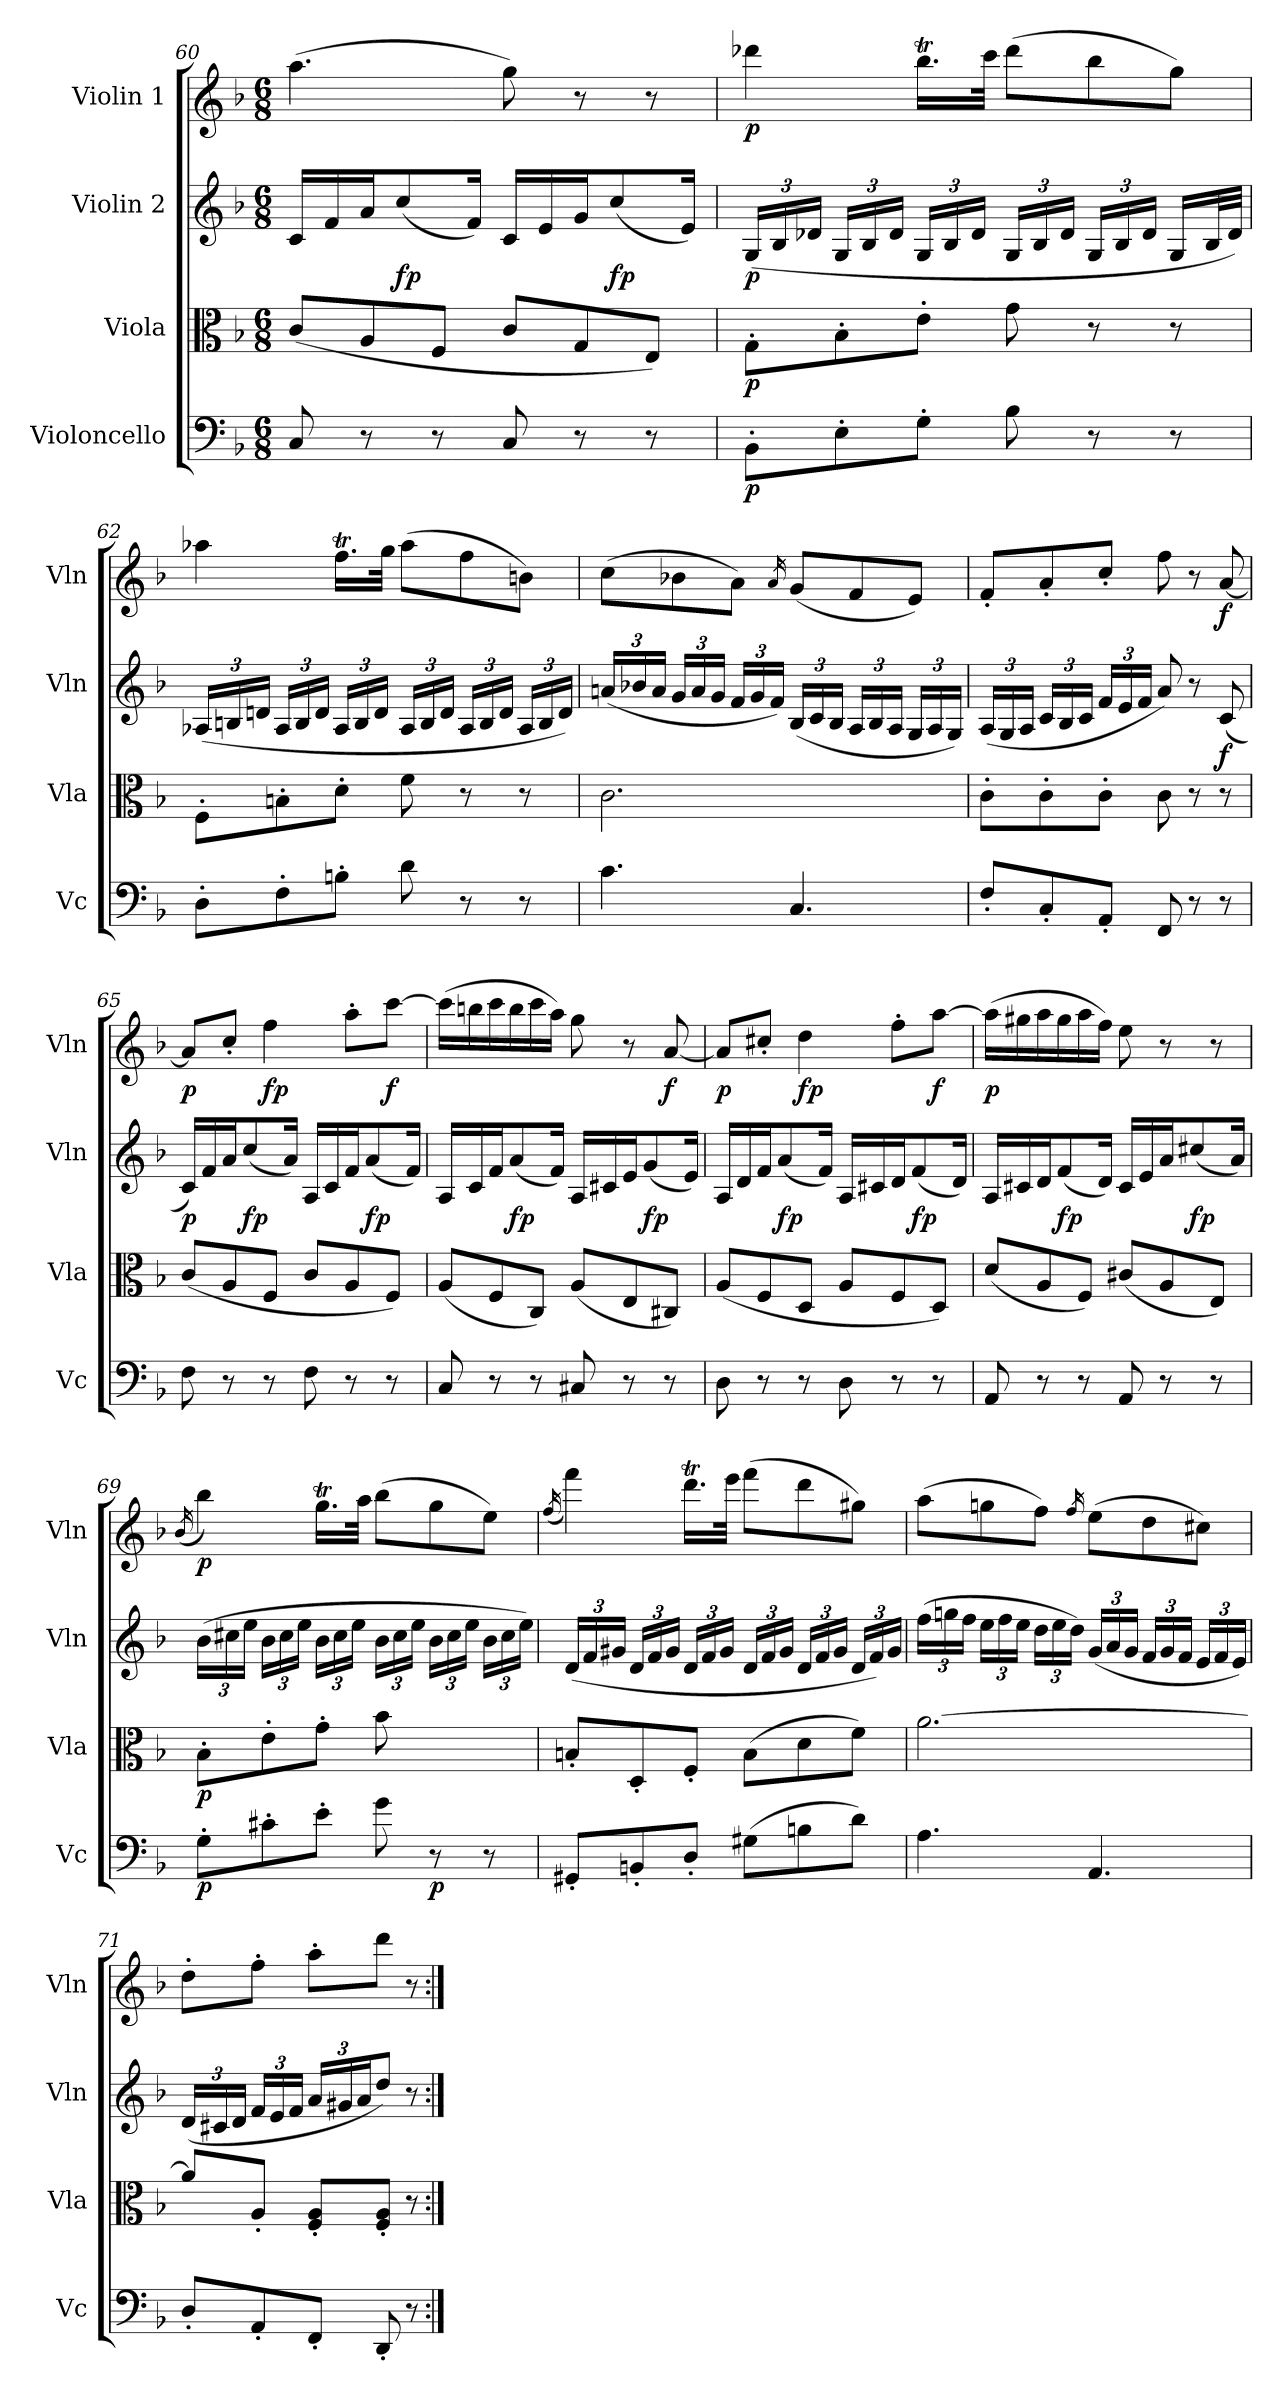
**kern	**dynam	**kern	**dynam	**kern	**dynam	**kern	**dynam
*part4	*part4	*part3	*part3	*part2	*part2	*part1	*part1
*staff4	*staff4	*staff3	*staff3	*staff2	*staff2	*staff1	*staff1
*I"Violoncello	*	*I"Viola	*	*I"Violin 2	*	*I"Violin 1	*
*I'Vc	*	*I'Vla	*	*I'Vln	*	*I'Vln	*
*clefF4	*	*clefC3	*	*clefG2	*	*clefG2	*
*k[b-]	*	*k[b-]	*	*k[b-]	*	*k[b-]	*
*M6/8	*	*M6/8	*	*M6/8	*	*M6/8	*
=60	=60	=60	=60	=60	=60	=60	=60
8C/	.	(8c/L	.	16c/LL	.	(>4.aa\	.
.	.	.	.	16f/	.	.	.
8r	.	8A/	.	16a/J	.	.	.
!	!	!	!	!	!LO:DY:b	!	!
.	.	.	.	(8cc/	fp	.	.
8r	.	8F/J	.	.	.	.	.
.	.	.	.	16f/Jk)	.	.	.
8C/	.	8c/L	.	16c/LL	.	8gg\)	.
.	.	.	.	16e/	.	.	.
8r	.	8G/	.	16g/J	.	8r	.
!	!	!	!	!	!LO:DY:b	!	!
.	.	.	.	(8cc/	fp	.	.
8r	.	8E/J)	.	.	.	8r	.
.	.	.	.	16e/Jk)	.	.	.
!!LO:LB:g=z
=61	=61	=61	=61	=61	=61	=61	=61
*	*	*	*	*Xbrackettup	*	*	*
!	!LO:DY:b	!	!LO:DY:b	!	!LO:DY:b	!	!LO:DY:b
8BB-'\L	p	8G'\L	p	(24G/LL	p	4ddd-X\	p
.	.	.	.	24B-/	.	.	.
.	.	.	.	24d-X/JJ	.	.	.
8E'\	.	8B-'\	.	24G/LL	.	.	.
.	.	.	.	24B-/	.	.	.
.	.	.	.	24d-/JJ	.	.	.
8G'\J	.	8e'\J	.	24G/LL	.	16.bb-T\LL	.
.	.	.	.	24B-/	.	.	.
.	.	.	.	24d-/JJ	.	.	.
.	.	.	.	.	.	32ccc\JJk	.
8B-\	.	8g\	.	24G/LL	.	(>8ddd-\L	.
.	.	.	.	24B-/	.	.	.
.	.	.	.	24d-/JJ	.	.	.
8r	.	8r	.	24G/LL	.	8bb-\	.
.	.	.	.	24B-/	.	.	.
.	.	.	.	24d-/JJ	.	.	.
8r	.	8r	.	16G/LL	.	8gg\J)	.
.	.	.	.	32B-/L	.	.	.
.	.	.	.	32d-/JJJ)	.	.	.
=62	=62	=62	=62	=62	=62	=62	=62
8D'\L	.	8F'\L	.	(24A-X/LL	.	4aa-X\	.
.	.	.	.	24Bn/	.	.	.
.	.	.	.	24dn/JJ	.	.	.
8F'\	.	8Bn'\	.	24A-/LL	.	.	.
.	.	.	.	24B/	.	.	.
.	.	.	.	24d/JJ	.	.	.
8Bn'\J	.	8d'\J	.	24A-/LL	.	16.ffT\LL	.
.	.	.	.	24B/	.	.	.
.	.	.	.	24d/JJ	.	.	.
.	.	.	.	.	.	32gg\JJk	.
8d\	.	8f\	.	24A-/LL	.	(>8aa-\L	.
.	.	.	.	24B/	.	.	.
.	.	.	.	24d/JJ	.	.	.
8r	.	8r	.	24A-/LL	.	8ff\	.
.	.	.	.	24B/	.	.	.
.	.	.	.	24d/JJ	.	.	.
8r	.	8r	.	24A-/LL	.	8bn\J)	.
.	.	.	.	24B/	.	.	.
.	.	.	.	24d/JJ)	.	.	.
!!LO:LB:g=z
=63	=63	=63	=63	=63	=63	=63	=63
4.c\	.	2.c\	.	(<24an/LL	.	(>8cc\L	.
.	.	.	.	24b-X/	.	.	.
.	.	.	.	24a/JJ	.	.	.
.	.	.	.	24g/LL	.	8b-X\	.
.	.	.	.	24a/	.	.	.
.	.	.	.	24g/JJ	.	.	.
.	.	.	.	24f/LL	.	8a\J)	.
.	.	.	.	24g/	.	.	.
.	.	.	.	24f/JJ)	.	.	.
.	.	.	.	.	.	16qa/	.
4.C/	.	.	.	(<24B-/LL	.	(<8g/L	.
.	.	.	.	24c/	.	.	.
.	.	.	.	24B-/JJ	.	.	.
.	.	.	.	24A/LL	.	8f/	.
.	.	.	.	24B-/	.	.	.
.	.	.	.	24A/JJ	.	.	.
.	.	.	.	24G/LL	.	8e/J)	.
.	.	.	.	24A/	.	.	.
.	.	.	.	24G/JJ)	.	.	.
=64	=64	=64	=64	=64	=64	=64	=64
8F'/L	.	8c'\L	.	(24A/LL	.	8f'/L	.
.	.	.	.	24G/	.	.	.
.	.	.	.	24A/JJ	.	.	.
8C'/	.	8c'\	.	24c/LL	.	8a'/	.
.	.	.	.	24B-/	.	.	.
.	.	.	.	24c/JJ	.	.	.
8AA'/J	.	8c'\J	.	24f/LL	.	8cc'/J	.
.	.	.	.	24e/	.	.	.
.	.	.	.	24f/JJ	.	.	.
8FF/	.	8c\	.	8a/)	.	8ff\	.
8r	.	8r	.	8r	.	8r	.
!	!	!	!	!	!LO:DY:b	!	!LO:DY:b
8r	.	8r	.	(8c/	f	[<8a/	f
=65	=65	=65	=65	=65	=65	=65	=65
!	!LO:DY:b	!	!	!	!	!	!
!	!LO:DY:n=1:b	!	!	!	!	!	!
!	!LO:DY:n=2:b	!	!LO:DY:b	!	!	!	!
!	!	!	!LO:DY:n=1:b	!	!	!	!
!	!	!	!LO:DY:n=2:b	!	!LO:DY:b	!	!LO:DY:b
8F\	other-dynamics mf other-dynamics	(8c/L	other-dynamics mf other-dynamics	16c/LL)	p	8a/L]	p
.	.	.	.	16f/	.	.	.
8r	.	8A/	.	16a/J	.	8cc'/J	.
!	!	!	!	!	!LO:DY:b	!	!
.	.	.	.	(<8cc/	fp	.	.
!	!	!	!	!	!	!	!LO:DY:b
8r	.	8F/J	.	.	.	4ff\	fp
.	.	.	.	16a/Jk)	.	.	.
8F\	.	8c/L	.	16A/LL	.	.	.
.	.	.	.	16c/	.	.	.
8r	.	8A/	.	16f/J	.	8aa'\L	.
!	!	!	!	!	!LO:DY:b	!	!
.	.	.	.	(<8a/	fp	.	.
!	!	!	!	!	!	!	!LO:DY:b
8r	.	8F/J)	.	.	.	[>8ccc\J	f
.	.	.	.	16f/Jk)	.	.	.
!!LO:LB:g=z
=66	=66	=66	=66	=66	=66	=66	=66
8C/	.	(8A/L	.	16A/LL	.	(16ccc\LL]	.
.	.	.	.	16c/	.	16bbn\	.
8r	.	8F/	.	16f/J	.	16ccc\	.
!	!	!	!	!	!LO:DY:b	!	!
.	.	.	.	(8a/	fp	16bb\	.
8r	.	8C/J)	.	.	.	16ccc\	.
.	.	.	.	16f/Jk)	.	16aa\JJ)	.
8C#X/	.	(8A/L	.	16A/LL	.	8gg\	.
.	.	.	.	16c#X/	.	.	.
8r	.	8E/	.	16e/J	.	8r	.
!	!	!	!	!	!LO:DY:b	!	!
.	.	.	.	(8g/	fp	.	.
!	!	!	!	!	!	!	!LO:DY:b
8r	.	8C#X/J)	.	.	.	[<8a/	f
.	.	.	.	16e/Jk)	.	.	.
=67	=67	=67	=67	=67	=67	=67	=67
!	!	!	!	!	!	!	!LO:DY:b
8D\	.	(8A/L	.	16A/LL	.	8a/L]	p
.	.	.	.	16d/	.	.	.
8r	.	8F/	.	16f/J	.	8cc#X'/J	.
!	!	!	!	!	!LO:DY:b	!	!
.	.	.	.	(<8a/	fp	.	.
!	!	!	!	!	!	!	!LO:DY:b
8r	.	8D/J	.	.	.	4dd\	fp
.	.	.	.	16f/Jk)	.	.	.
8D\	.	8A/L	.	16A/LL	.	.	.
.	.	.	.	16c#X/	.	.	.
8r	.	8F/	.	16d/J	.	8ff'\L	.
!	!	!	!	!	!LO:DY:b	!	!
.	.	.	.	(<8f/	fp	.	.
!	!	!	!	!	!	!	!LO:DY:b
8r	.	8D/J)	.	.	.	[>8aa\J	f
.	.	.	.	16d/Jk)	.	.	.
!!LO:LB:g=z
=68	=68	=68	=68	=68	=68	=68	=68
!	!	!	!	!	!	!	!LO:DY:b
8AA/	.	(8d/L	.	16A/LL	.	(16aa\LL]	p
.	.	.	.	16c#X/	.	16gg#X\	.
8r	.	8A/	.	16d/J	.	16aa\	.
!	!	!	!	!	!LO:DY:b	!	!
.	.	.	.	(<8f/	fp	16gg#\	.
8r	.	8F/J)	.	.	.	16aa\	.
.	.	.	.	16d/Jk)	.	16ff\JJ)	.
8AA/	.	(8c#X/L	.	16c#/LL	.	8ee\	.
.	.	.	.	16e/	.	.	.
8r	.	8A/	.	16a/J	.	8r	.
!	!	!	!	!	!LO:DY:b	!	!
.	.	.	.	(<8cc#X/	fp	.	.
8r	.	8E/J)	.	.	.	8r	.
.	.	.	.	16a/Jk)	.	.	.
=69	=69	=69	=69	=69	=69	=69	=69
.	.	.	.	.	.	(16qb-/	.
!	!LO:DY:b	!	!LO:DY:b	!	!	!	!LO:DY:b
8G'\L	p	8B-'\L	p	(24b-\LL	.	4bb-\)	p
.	.	.	.	24cc#X\	.	.	.
.	.	.	.	24ee\JJ	.	.	.
8c#X'\	.	8e'\	.	24b-\LL	.	.	.
.	.	.	.	24cc#\	.	.	.
.	.	.	.	24ee\JJ	.	.	.
8e'\J	.	8g'\J	.	24b-\LL	.	16.ggT\LL	.
.	.	.	.	24cc#\	.	.	.
.	.	.	.	24ee\JJ	.	.	.
.	.	.	.	.	.	32aa\JJk	.
8g\	.	8b-\	.	24b-\LL	.	(8bb-\L	.
.	.	.	.	24cc#\	.	.	.
.	.	.	.	24ee\JJ	.	.	.
!	!LO:DY:b	!	!	!	!	!	!
8r	p	8ryy	.	24b-\LL	.	8gg\	.
.	.	.	.	24cc#\	.	.	.
.	.	.	.	24ee\JJ	.	.	.
8r	.	8ryy	.	24b-\LL	.	8ee\J)	.
.	.	.	.	24cc#\	.	.	.
.	.	.	.	24ee\JJ)	.	.	.
!!LO:LB:g=z
=70	=70	=70	=70	=70	=70	=70	=70
.	.	.	.	.	.	(16qff/	.
8GG#X'/L	.	8Bn'/L	.	(<24d/LL	.	4fff\)	.
.	.	.	.	24f/	.	.	.
.	.	.	.	24g#X/JJ	.	.	.
8BBn'/	.	8D'/	.	24d/LL	.	.	.
.	.	.	.	24f/	.	.	.
.	.	.	.	24g#/JJ	.	.	.
8D'/J	.	8F'/J	.	24d/LL	.	16.dddT\LL	.
.	.	.	.	24f/	.	.	.
.	.	.	.	24g#/JJ	.	.	.
.	.	.	.	.	.	32eee\JJk	.
(>8G#X\L	.	(8B\L	.	24d/LL	.	(8fff\L	.
.	.	.	.	24f/	.	.	.
.	.	.	.	24g#/JJ	.	.	.
8Bn\	.	8d\	.	24d/LL	.	8ddd\	.
.	.	.	.	24f/	.	.	.
.	.	.	.	24g#/JJ	.	.	.
8d\J)	.	8f\J)	.	24d/LL	.	8gg#X\J)	.
.	.	.	.	24f/)	.	.	.
.	.	.	.	24g#/JJ	.	.	.
=71	=71	=71	=71	=71	=71	=71	=71
4.A\	.	[>2.a\	.	(>24ff\LL	.	(8aa\L	.
.	.	.	.	24ggn\	.	.	.
.	.	.	.	24ff\JJ	.	.	.
.	.	.	.	24ee\LL	.	8ggn\	.
.	.	.	.	24ff\	.	.	.
.	.	.	.	24ee\JJ	.	.	.
.	.	.	.	24dd\LL	.	8ff\J)	.
.	.	.	.	24ee\	.	.	.
.	.	.	.	24dd\JJ)	.	.	.
.	.	.	.	.	.	16qff/	.
4.AA/	.	.	.	(<24g/LL	.	(8ee\L	.
.	.	.	.	24a/	.	.	.
.	.	.	.	24g/JJ	.	.	.
.	.	.	.	24f/LL	.	8dd\	.
.	.	.	.	24g/	.	.	.
.	.	.	.	24f/JJ	.	.	.
.	.	.	.	24e/LL	.	8cc#X\J)	.
.	.	.	.	24f/	.	.	.
.	.	.	.	24e/JJ)	.	.	.
!!LO:PB:g=z
=71X6	=71X6	=71X6	=71X6	=71X6	=71X6	=71X6	=71X6
8D'/L	.	8a/L]	.	(24d/LL	.	8dd'\L	.
.	.	.	.	24c#X/	.	.	.
.	.	.	.	24d/JJ	.	.	.
8AA'/	.	8A'/J	.	24f/LL	.	8ff'\J	.
.	.	.	.	24e/	.	.	.
.	.	.	.	24f/JJ	.	.	.
8FF'/J	.	8F/' 8A/'L	.	24a/LL	.	8aa'\L	.
.	.	.	.	24g#X/	.	.	.
.	.	.	.	24a/J	.	.	.
8DD'/	.	8F/' 8A/'J	.	8dd/J)	.	8ddd\J	.
8r	.	8r	.	8r	.	8r	.
=:|!	=:|!	=:|!	=:|!	=:|!	=:|!	=:|!	=:|!
*-	*-	*-	*-	*-	*-	*-	*-
